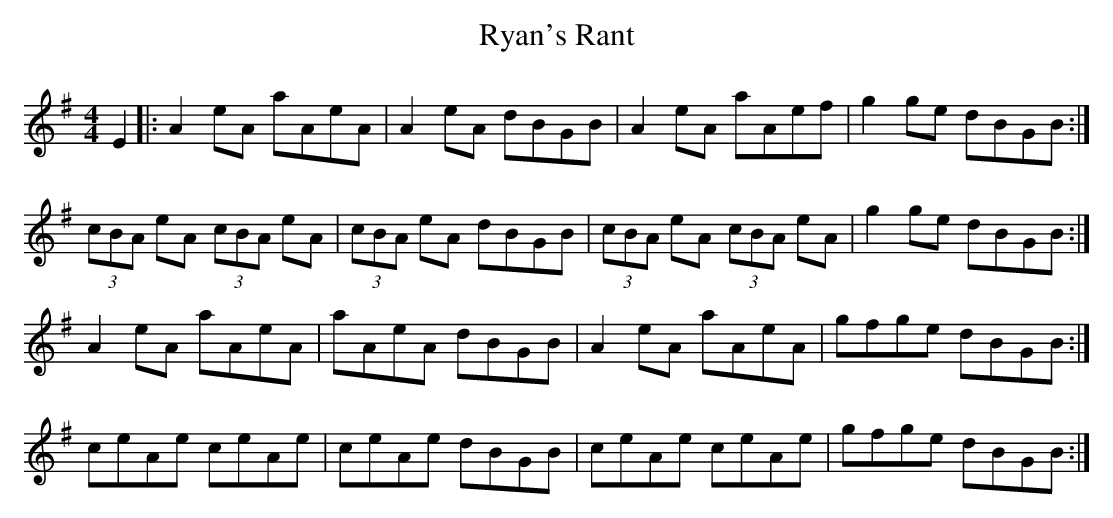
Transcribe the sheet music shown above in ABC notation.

X:1
T:Ryan's Rant
M:4/4
L:1/8
K:ADor
E2|: A2 eA aAeA|A2 eA dBGB|A2 eA aAef|g2 ge dBGB:|
(3cBA eA (3cBA eA|(3cBA eA dBGB| (3cBA eA  (3cBA eA|g2 ge dBGB:|
A2 eA aAeA|aAeA dBGB| A2 eA aAeA| gfge dBGB:|
ceAe ceAe| ceAe dBGB| ceAe ceAe|gfge dBGB:|
